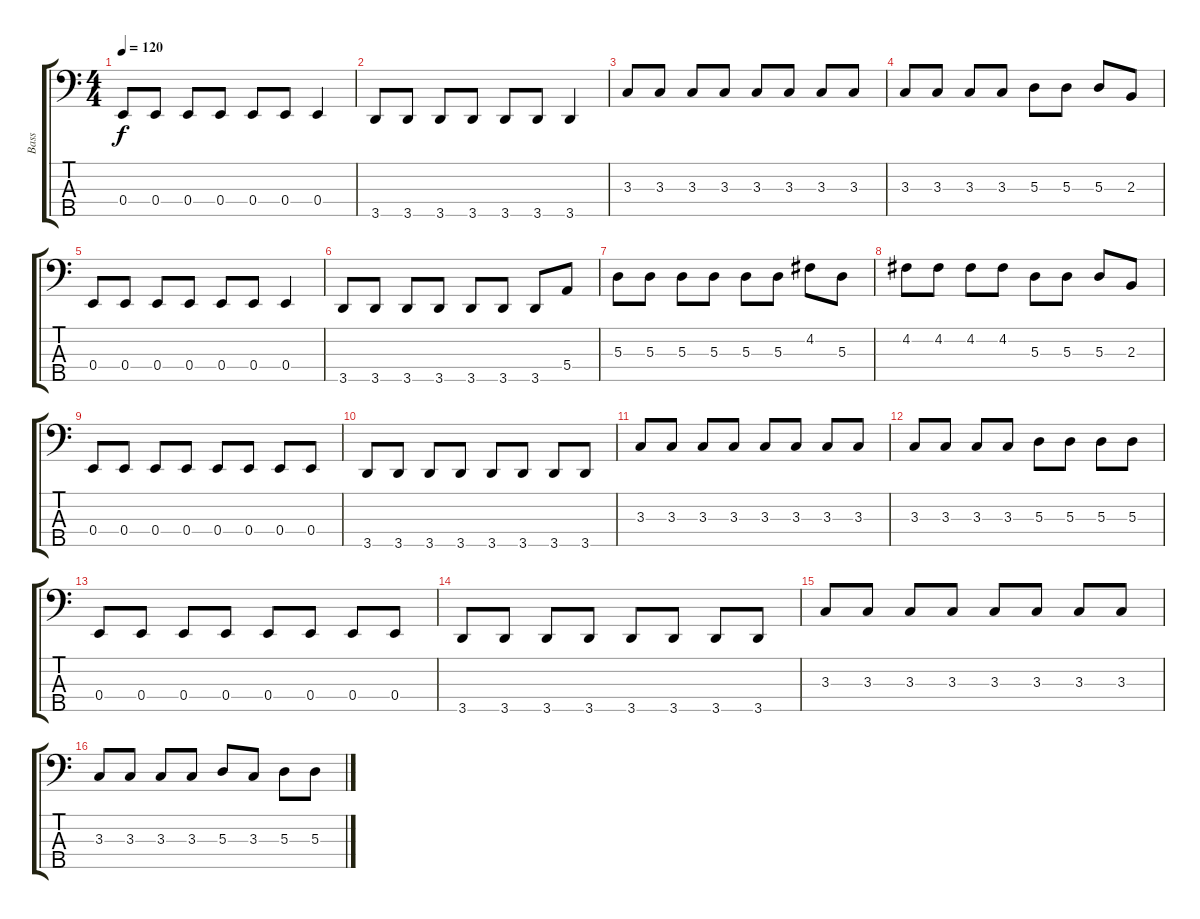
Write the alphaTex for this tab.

\track ("Bass" "Bass") {instrument electricbassfinger}
\staff {score tabs}
\tuning (G2 D2 A1 E1 B0) {hide}
\ts (4 4)
\tempo 120
\clef f4
\ks c
0.4.8{dy f} 0.4.8 0.4.8 0.4.8 0.4.8 0.4.8 0.4.4 |
3.5.8 3.5.8 3.5.8 3.5.8 3.5.8 3.5.8 3.5.4 |
3.3.8 3.3.8 3.3.8 3.3.8 3.3.8 3.3.8 3.3.8 3.3.8 |
3.3.8 3.3.8 3.3.8 3.3.8 5.3.8 5.3.8 5.3.8 2.3.8 |
0.4.8 0.4.8 0.4.8 0.4.8 0.4.8 0.4.8 0.4.4 |
3.5.8 3.5.8 3.5.8 3.5.8 3.5.8 3.5.8 3.5.8 5.4.8 |
5.3.8 5.3.8 5.3.8 5.3.8 5.3.8 5.3.8 4.2.8 5.3.8 |
4.2.8 4.2.8 4.2.8 4.2.8 5.3.8 5.3.8 5.3.8 2.3.8 |
0.4.8 0.4.8 0.4.8 0.4.8 0.4.8 0.4.8 0.4.8 0.4.8 |
3.5.8 3.5.8 3.5.8 3.5.8 3.5.8 3.5.8 3.5.8 3.5.8 |
3.3.8 3.3.8 3.3.8 3.3.8 3.3.8 3.3.8 3.3.8 3.3.8 |
3.3.8 3.3.8 3.3.8 3.3.8 5.3.8 5.3.8 5.3.8 5.3.8 |
0.4.8 0.4.8 0.4.8 0.4.8 0.4.8 0.4.8 0.4.8 0.4.8 |
3.5.8 3.5.8 3.5.8 3.5.8 3.5.8 3.5.8 3.5.8 3.5.8 |
3.3.8 3.3.8 3.3.8 3.3.8 3.3.8 3.3.8 3.3.8 3.3.8 |
3.3.8 3.3.8 3.3.8 3.3.8 5.3.8 3.3.8 5.3.8 5.3.8
